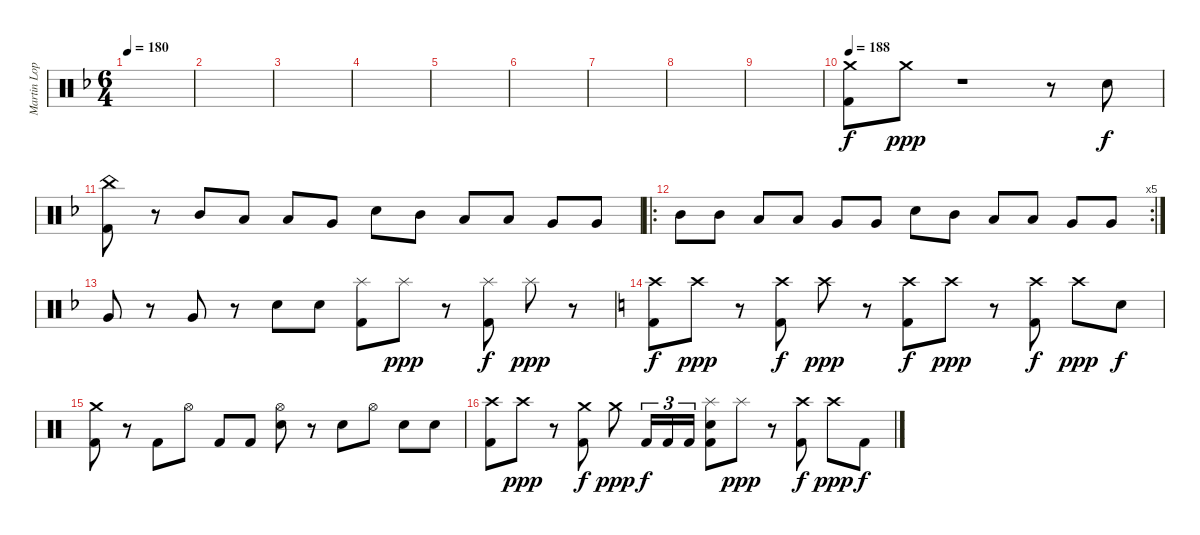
\track ("Martin Lopez" "Martin Lop") {mute instrument percussion}
\staff {score}
\articulation defaults
\ts (6 4)
\tempo 180
\clef neutral
\ks f
|
|
|
|
|
|
|
|
|
\tempo 188
("Crash medium (hit)" "Kick (hit) 2").8 "Crash medium (hit)".8{dy ppp} r.1 r.8 "Electric Snare (hit)".8{dy f} |
("China (hit)" "Kick (hit) 2").8 r.8 "Mid Tom (hit)".8 "Low Tom (hit)".8 "Low Tom (hit)".8 "Very Low Tom (hit)".8 "Electric Snare (hit)".8 "Mid Tom (hit)".8 "Low Tom (hit)".8 "Low Tom (hit)".8 "Very Low Tom (hit)".8 "Very Low Tom (hit)".8 |
\ro
\rc 5 "Mid Tom (hit)".8 "Mid Tom (hit)".8 "Low Tom (hit)".8 "Low Tom (hit)".8 "Very Low Tom (hit)".8 "Very Low Tom (hit)".8 "Electric Snare (hit)".8 "Mid Tom (hit)".8 "Low Tom (hit)".8 "Low Tom (hit)".8 "Very Low Tom (hit)".8 "Very Low Tom (hit)".8
|
"Very Low Tom (hit)".8 r.8 "Very Low Tom (hit)".8 r.8 "Electric Snare (hit)".8 "Electric Snare (hit)".8 ("Splash (hit)" "Kick (hit) 2").8 "Splash (hit)".8{dy ppp} r.8 ("Splash (hit)" "Kick (hit) 2").8{dy f} "Splash (hit)".8{dy ppp} r.8 |
\ks c
("Crash high (hit)" "Kick (hit) 2").8{dy f} "Crash high (hit)".8{dy ppp} r.8 ("Crash high (hit)" "Kick (hit) 2").8{dy f} "Crash high (hit)".8{dy ppp} r.8 ("Crash high (hit)" "Kick (hit) 2").8{dy f} "Crash high (hit)".8{dy ppp} r.8 ("Crash high (hit)" "Kick (hit) 2").8{dy f} "Crash high (hit)".8{dy ppp} "Electric Snare (hit)".8{dy f} |
("Crash medium (hit)" "Kick (hit) 2").8 r.8 "Kick (hit) 2".8 "Hi-Hat (open)".8 "Kick (hit) 2".8 "Kick (hit) 2".8 ("Hi-Hat (open)" "Electric Snare (hit)").8 r.8 "Electric Snare (hit)".8 "Hi-Hat (open)".8 "Electric Snare (hit)".8 "Electric Snare (hit)".8 |
("Crash high (hit)" "Kick (hit) 2").8 "Crash high (hit)".8{dy ppp} r.8 ("Crash medium (hit)" "Kick (hit) 2").8{dy f} "Crash medium (hit)".8{dy ppp} "Kick (hit) 2".16{tu (3 2) dy f} "Kick (hit) 2".16{tu (3 2)} "Kick (hit) 2".16{tu (3 2)} ("Splash (hit)" "Electric Snare (hit)" "Kick (hit) 2").8 "Splash (hit)".8{dy ppp} r.8 ("Crash high (hit)" "Kick (hit) 2").8{dy f} "Crash high (hit)".8{dy ppp} "Kick (hit) 2".8{dy f}
